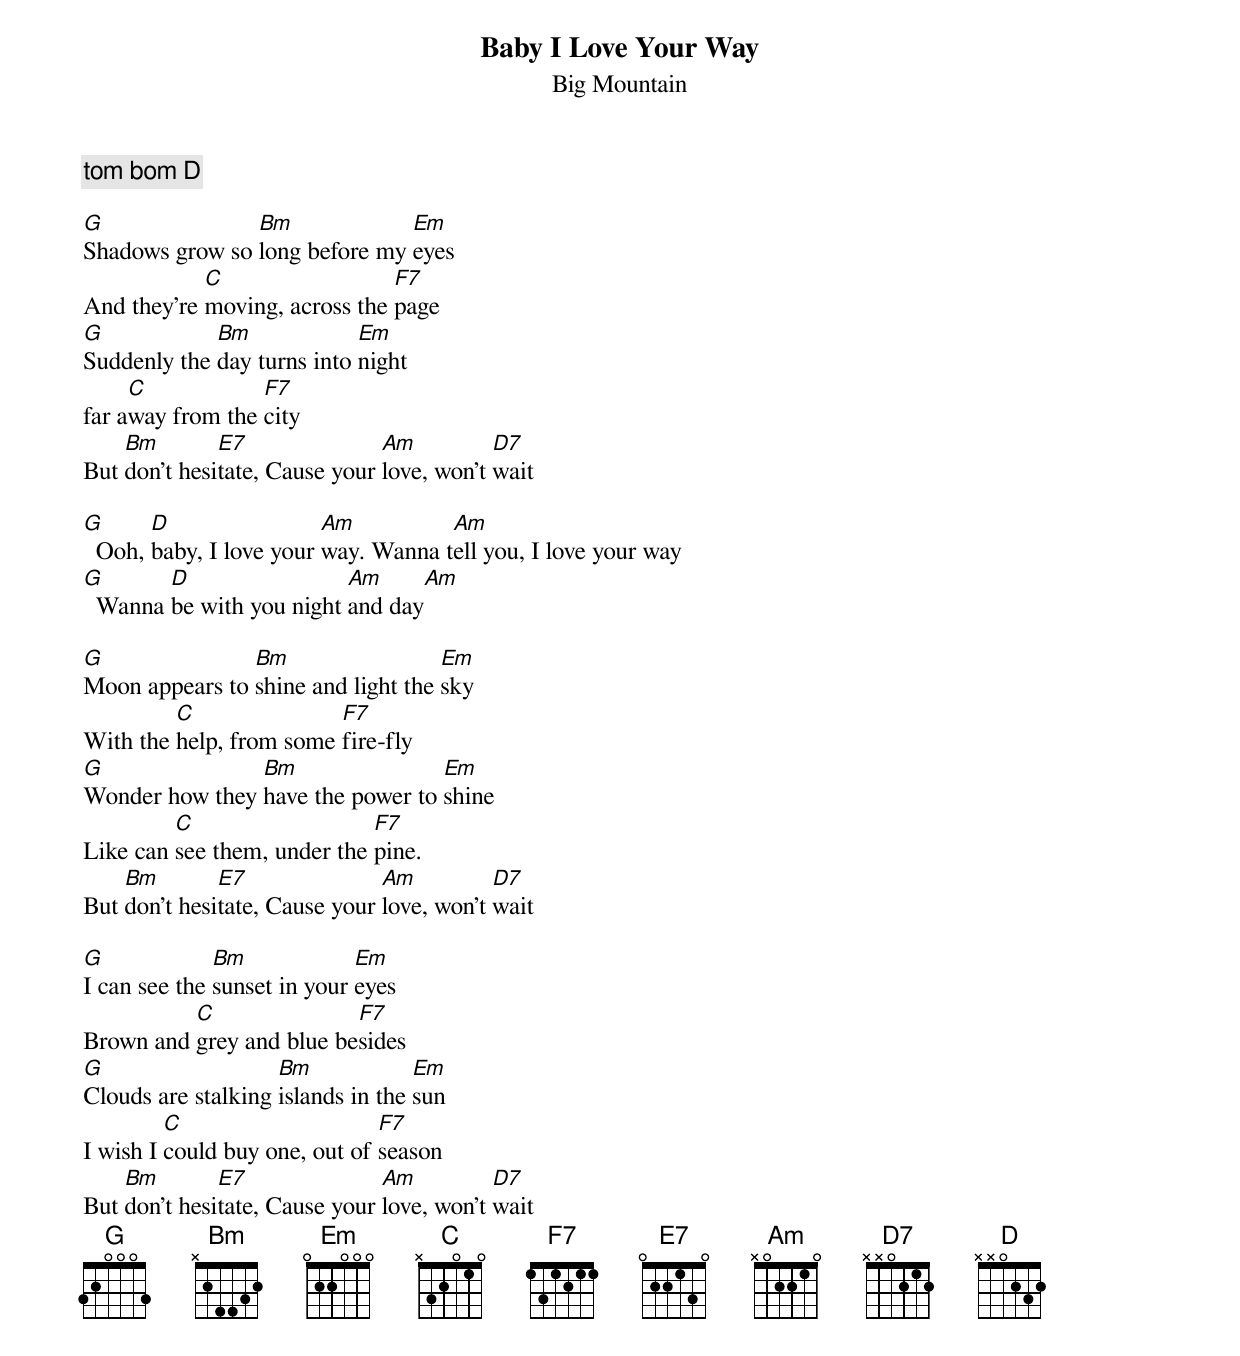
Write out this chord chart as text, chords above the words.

Baby I Love Your Way
Big Mountain

tom bom D

G               Bm             Em
Shadows grow so long before my eyes
            C                  F7
And they're moving, across the page
G            Bm             Em
Suddenly the day turns into night
     C            F7
far away from the city
    Bm        E7               Am          D7
But don't hesitate, Cause your love, won't wait

G      D                 Am          Am
  Ooh, baby, I love your way. Wanna tell you, I love your way
G       D                 Am          Am
  Wanna be with you night and day

G               Bm                  Em
Moon appears to shine and light the sky
         C               F7
With the help, from some fire-fly
G               Bm                Em
Wonder how they have the power to shine
         C                   F7
Like can see them, under the pine.
    Bm        E7               Am          D7
But don't hesitate, Cause your love, won't wait

G             Bm             Em
I can see the sunset in your eyes
          C               F7
Brown and grey and blue besides
G                   Bm             Em
Clouds are stalking islands in the sun
         C                     F7
I wish I could buy one, out of season
    Bm        E7               Am          D7
But don't hesitate, Cause your love, won't wait
